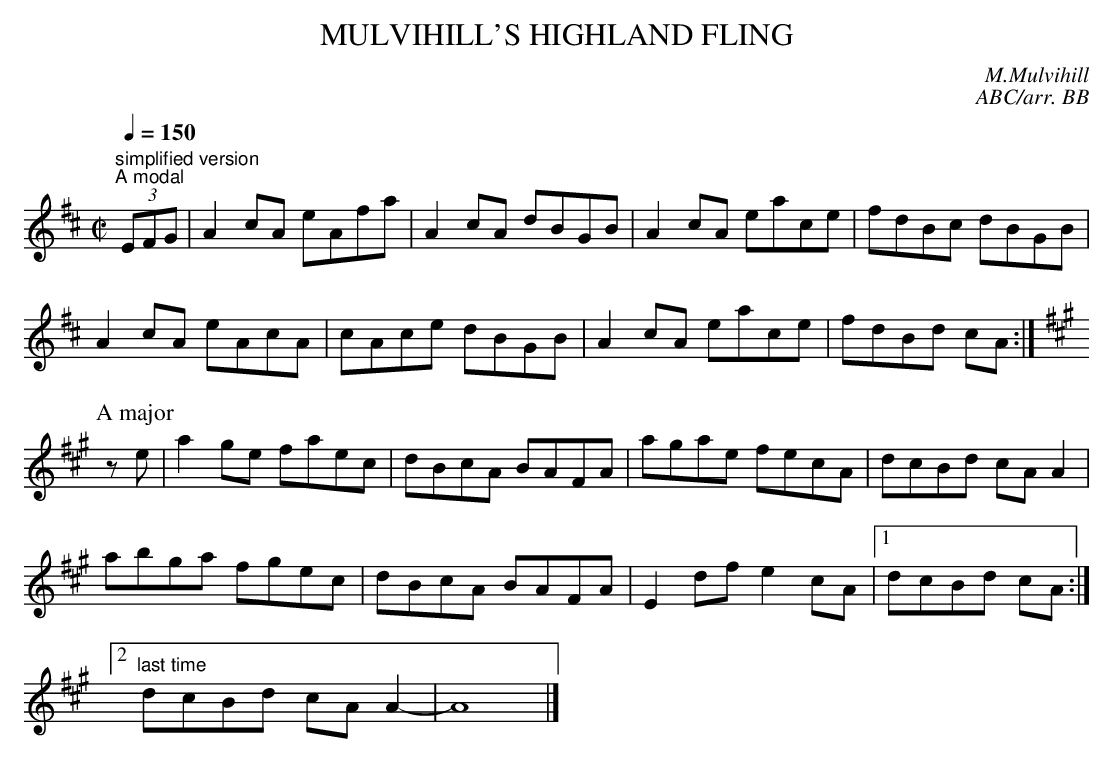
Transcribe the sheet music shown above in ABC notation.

X:1
T:MULVIHILL'S HIGHLAND FLING
C:M.Mulvihill
C:ABC/arr. BB
Q:1/4=150
L:1/8
M:C|
K:D
"simplified version"
"A modal"
(3EFG|A2cA eAfa|A2cA dBGB|A2cA eace|fdBc dBGB|
A2cA eAcA|cAce dBGB|A2cA eace|fdBd cA:|
P:A major
K:A
ze|a2ge faec|dBcA BAFA|agae fecA|dcBd cAA2|
abga fgec|dBcA BAFA|E2df e2cA|1 dcBd cA:|
[2"last time"dcBd cAA2-|A8|]
